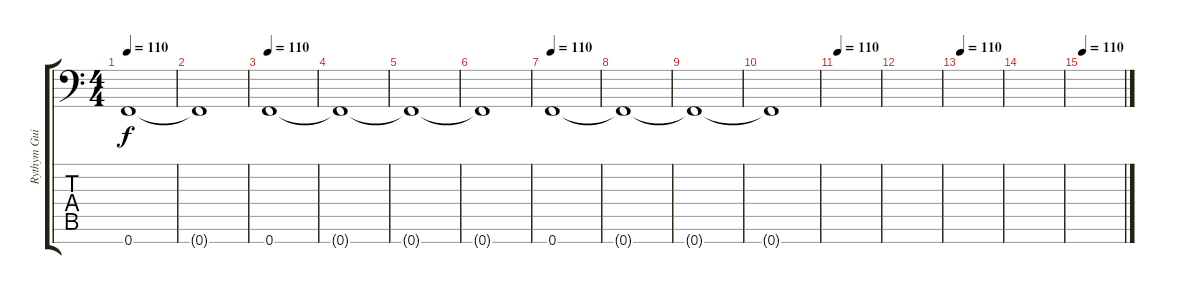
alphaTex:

\track ("Rythym Guitar 1 (Tuned To F)" "Rythym Gui") {instrument distortionguitar}
\staff {score tabs}
\tuning (Bb3 Gb3 Db3 Ab2 Eb2 Bb1 F1) {hide}
\ts (4 4)
\tempo 110
\clef f4
\ks c
0.7{t}.1{dy f} |
0.7{t}.1 |
\tempo 110
0.7.1 |
0.7{t}.1 |
0.7{t}.1 |
0.7{t}.1 |
\tempo 110
0.7.1 |
0.7{t}.1 |
0.7{t}.1 |
0.7{t}.1 |
\tempo 110
|
|
\tempo 110
|
|
\tempo 110
